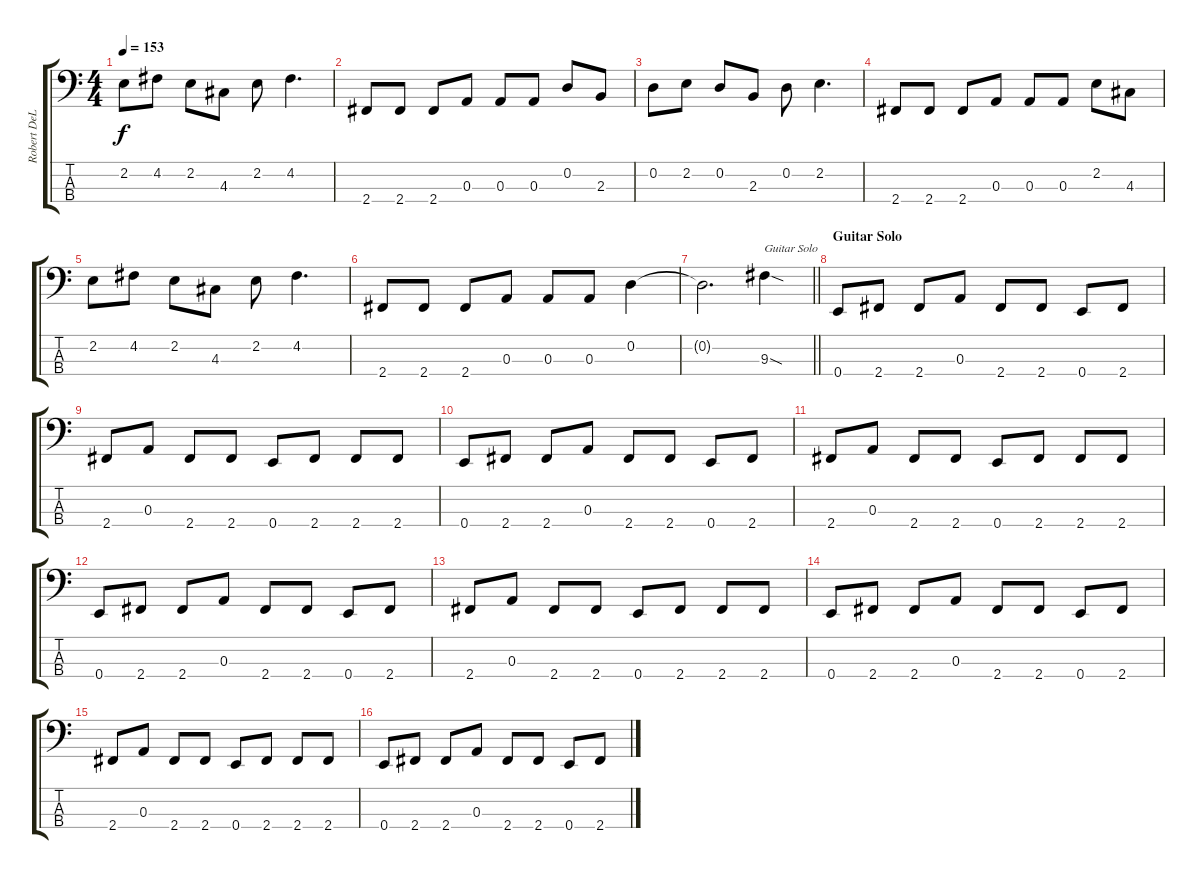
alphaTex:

\track ("Robert DeLeo - Bass" "Robert DeL") {instrument electricbassfinger}
\staff {score tabs}
\tuning (G2 D2 A1 E1) {hide}
\ts (4 4)
\tempo 153
\clef f4
\ks c
2.2.8{dy f} 4.2.8 2.2.8 4.3.8 2.2.8 4.2.4{d} |
2.4.8 2.4.8 2.4.8 0.3.8 0.3.8 0.3.8 0.2.8 2.3.8 |
0.2.8 2.2.8 0.2.8 2.3.8 0.2.8 2.2.4{d} |
2.4.8 2.4.8 2.4.8 0.3.8 0.3.8 0.3.8 2.2.8 4.3.8 |
2.2.8 4.2.8 2.2.8 4.3.8 2.2.8 4.2.4{d} |
2.4.8 2.4.8 2.4.8 0.3.8 0.3.8 0.3.8 0.2.4 |
\barLineRight lightlight
0.2{t}.2{d} 9.3{sod}.4{txt "Guitar Solo"} |
\section ("" "Guitar Solo")
0.4.8 2.4.8 2.4.8 0.3.8 2.4.8 2.4.8 0.4.8 2.4.8 |
2.4.8 0.3.8 2.4.8 2.4.8 0.4.8 2.4.8 2.4.8 2.4.8 |
0.4.8 2.4.8 2.4.8 0.3.8 2.4.8 2.4.8 0.4.8 2.4.8 |
2.4.8 0.3.8 2.4.8 2.4.8 0.4.8 2.4.8 2.4.8 2.4.8 |
0.4.8 2.4.8 2.4.8 0.3.8 2.4.8 2.4.8 0.4.8 2.4.8 |
2.4.8 0.3.8 2.4.8 2.4.8 0.4.8 2.4.8 2.4.8 2.4.8 |
0.4.8 2.4.8 2.4.8 0.3.8 2.4.8 2.4.8 0.4.8 2.4.8 |
2.4.8 0.3.8 2.4.8 2.4.8 0.4.8 2.4.8 2.4.8 2.4.8 |
0.4.8 2.4.8 2.4.8 0.3.8 2.4.8 2.4.8 0.4.8 2.4.8
